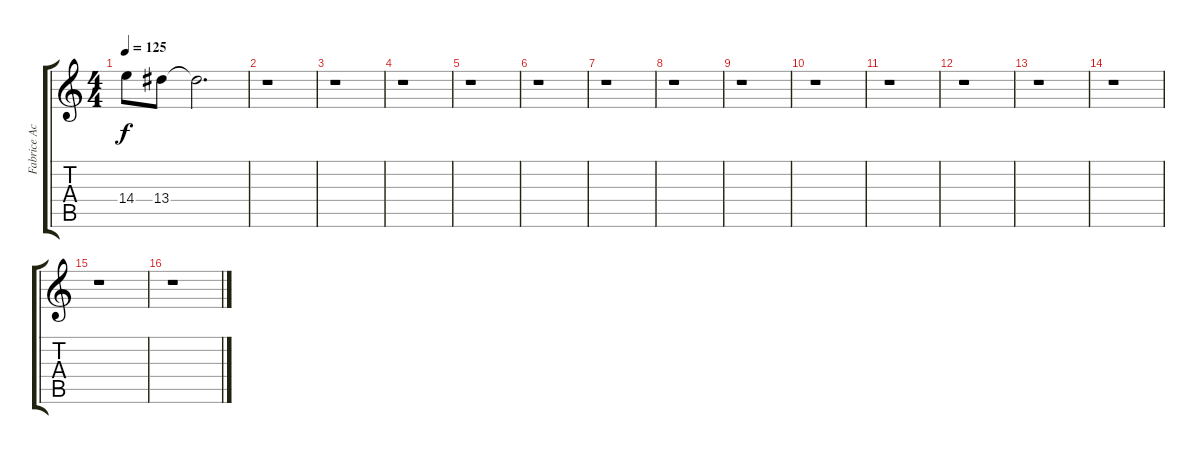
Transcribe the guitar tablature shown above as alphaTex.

\track ("Fabrice Acoustique" "Fabrice Ac") {instrument acousticguitarsteel}
\staff {score tabs}
\tuning (E4 B3 G3 D3 A2 E2) {hide}
\ts (4 4)
\tempo 125
\clef g2
\ks c
14.4{t}.8{dy f} 13.4.8 13.4{t}.2{d} |
r.1 |
r.1 |
r.1 |
r.1 |
r.1 |
r.1 |
r.1 |
r.1 |
r.1 |
r.1 |
r.1 |
r.1 |
r.1 |
r.1 |
r.1
